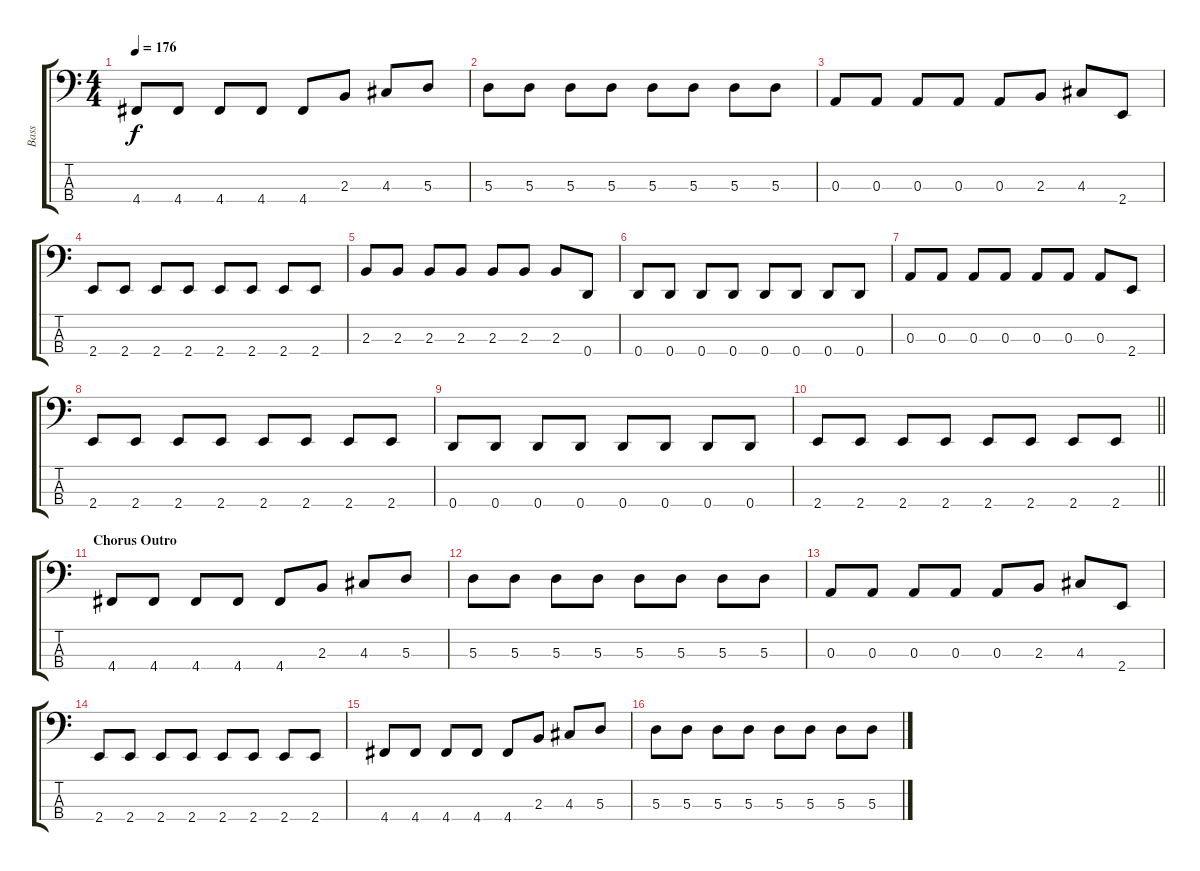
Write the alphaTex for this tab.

\track ("Bass" "Bass") {instrument electricbasspick}
\staff {score tabs}
\tuning (G2 D2 A1 D1) {hide}
\ts (4 4)
\tempo 176
\clef f4
\ks c
4.4.8{dy f} 4.4.8 4.4.8 4.4.8 4.4.8 2.3.8 4.3.8 5.3.8 |
5.3.8 5.3.8 5.3.8 5.3.8 5.3.8 5.3.8 5.3.8 5.3.8 |
0.3.8 0.3.8 0.3.8 0.3.8 0.3.8 2.3.8 4.3.8 2.4.8 |
2.4.8 2.4.8 2.4.8 2.4.8 2.4.8 2.4.8 2.4.8 2.4.8 |
2.3.8 2.3.8 2.3.8 2.3.8 2.3.8 2.3.8 2.3.8 0.4.8 |
0.4.8 0.4.8 0.4.8 0.4.8 0.4.8 0.4.8 0.4.8 0.4.8 |
0.3.8 0.3.8 0.3.8 0.3.8 0.3.8 0.3.8 0.3.8 2.4.8 |
2.4.8 2.4.8 2.4.8 2.4.8 2.4.8 2.4.8 2.4.8 2.4.8 |
0.4.8 0.4.8 0.4.8 0.4.8 0.4.8 0.4.8 0.4.8 0.4.8 |
\barLineRight lightlight
2.4.8 2.4.8 2.4.8 2.4.8 2.4.8 2.4.8 2.4.8 2.4.8 |
\section ("" "Chorus Outro")
4.4.8 4.4.8 4.4.8 4.4.8 4.4.8 2.3.8 4.3.8 5.3.8 |
5.3.8 5.3.8 5.3.8 5.3.8 5.3.8 5.3.8 5.3.8 5.3.8 |
0.3.8 0.3.8 0.3.8 0.3.8 0.3.8 2.3.8 4.3.8 2.4.8 |
2.4.8 2.4.8 2.4.8 2.4.8 2.4.8 2.4.8 2.4.8 2.4.8 |
4.4.8 4.4.8 4.4.8 4.4.8 4.4.8 2.3.8 4.3.8 5.3.8 |
5.3.8 5.3.8 5.3.8 5.3.8 5.3.8 5.3.8 5.3.8 5.3.8
